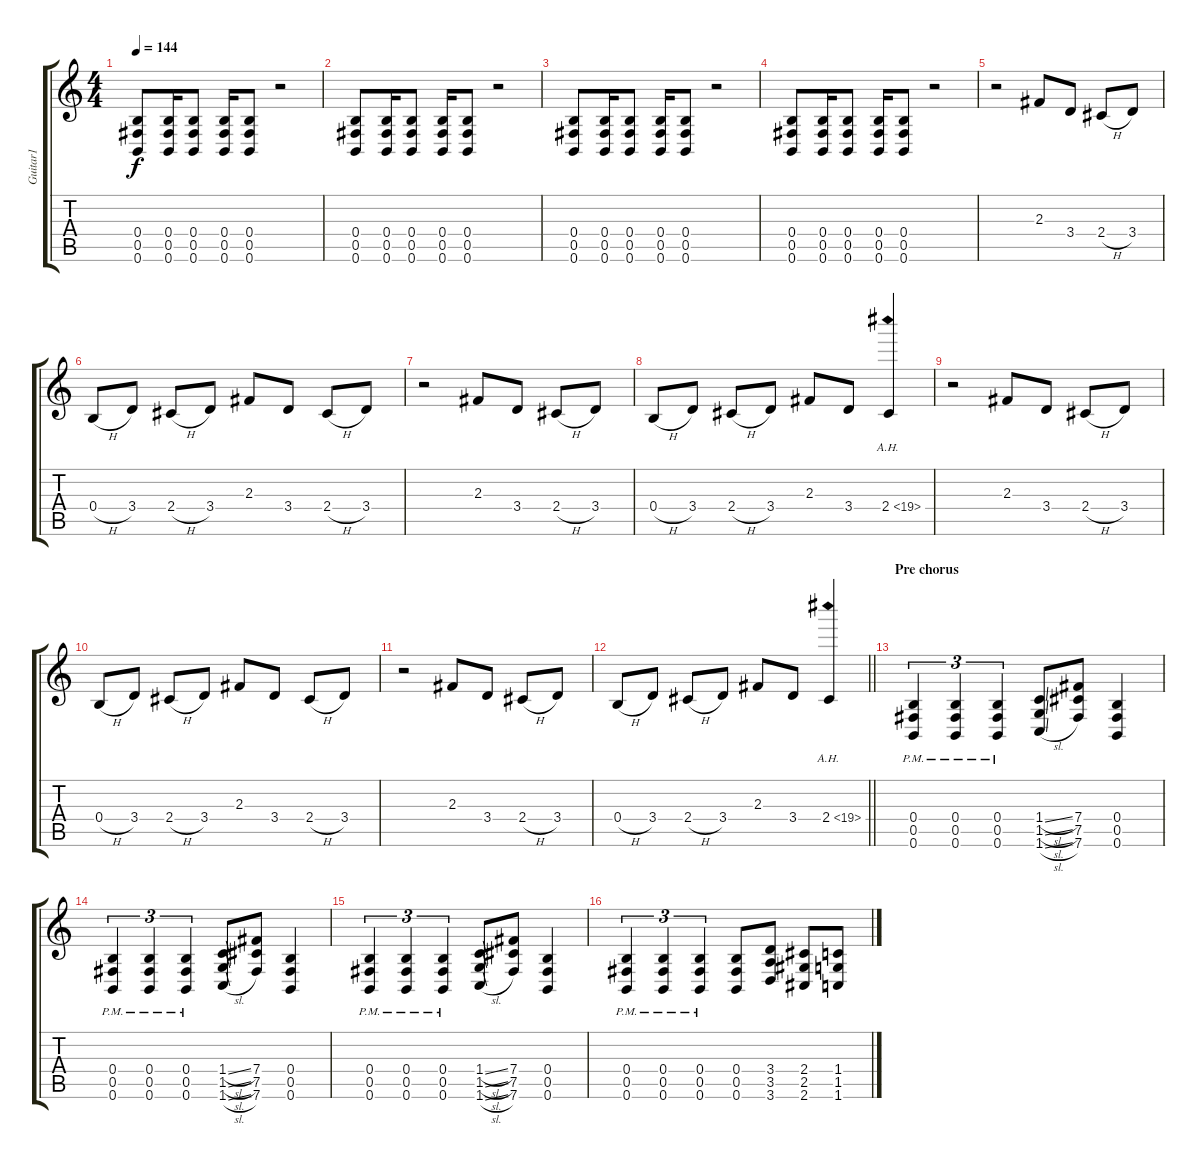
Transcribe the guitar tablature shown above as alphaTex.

\track ("Guitar1" "Guitar1") {instrument distortionguitar}
\staff {score tabs}
\tuning (Db4 Ab3 E3 B2 Gb2 B1) {hide}
\ts (4 4)
\tempo 144
\clef g2
\ks c
(0.4 0.5 0.6).8{dy f} (0.4 0.5 0.6).16 (0.4 0.5 0.6).8 (0.4 0.5 0.6).16 (0.4 0.5 0.6).8 r.2 |
(0.4 0.5 0.6).8 (0.4 0.5 0.6).16 (0.4 0.5 0.6).8 (0.4 0.5 0.6).16 (0.4 0.5 0.6).8 r.2 |
(0.4 0.5 0.6).8 (0.4 0.5 0.6).16 (0.4 0.5 0.6).8 (0.4 0.5 0.6).16 (0.4 0.5 0.6).8 r.2 |
(0.4 0.5 0.6).8 (0.4 0.5 0.6).16 (0.4 0.5 0.6).8 (0.4 0.5 0.6).16 (0.4 0.5 0.6).8 r.2 |
r.2 2.3.8 3.4.8 2.4{h}.8 3.4.8 |
0.4{h}.8 3.4.8 2.4{h}.8 3.4.8 2.3.8 3.4.8 2.4{h}.8 3.4.8 |
r.2 2.3.8 3.4.8 2.4{h}.8 3.4.8 |
0.4{h}.8 3.4.8 2.4{h}.8 3.4.8 2.3.8 3.4.8 2.4{ah 17}.4 |
r.2 2.3.8 3.4.8 2.4{h}.8 3.4.8 |
0.4{h}.8 3.4.8 2.4{h}.8 3.4.8 2.3.8 3.4.8 2.4{h}.8 3.4.8 |
r.2 2.3.8 3.4.8 2.4{h}.8 3.4.8 |
\barLineRight lightlight
0.4{h}.8 3.4.8 2.4{h}.8 3.4.8 2.3.8 3.4.8 2.4{ah 17}.4 |
\section ("" "Pre chorus")
(0.4{pm} 0.5{pm} 0.6{pm}).4{tu (3 2)} (0.4{pm} 0.5{pm} 0.6{pm}).4{tu (3 2)} (0.4{pm} 0.5{pm} 0.6{pm}).4{tu (3 2)} (1.4{sl} 1.5{sl} 1.6{sl}).8 (7.4 7.5 7.6).8 (0.4 0.5 0.6).4 |
(0.4{pm} 0.5{pm} 0.6{pm}).4{tu (3 2)} (0.4{pm} 0.5{pm} 0.6{pm}).4{tu (3 2)} (0.4{pm} 0.5{pm} 0.6{pm}).4{tu (3 2)} (1.4{sl} 1.5{sl} 1.6{sl}).8 (7.4 7.5 7.6).8 (0.4 0.5 0.6).4 |
(0.4{pm} 0.5{pm} 0.6{pm}).4{tu (3 2)} (0.4{pm} 0.5{pm} 0.6{pm}).4{tu (3 2)} (0.4{pm} 0.5{pm} 0.6{pm}).4{tu (3 2)} (1.4{sl} 1.5{sl} 1.6{sl}).8 (7.4 7.5 7.6).8 (0.4 0.5 0.6).4 |
(0.4{pm} 0.5{pm} 0.6{pm}).4{tu (3 2)} (0.4{pm} 0.5{pm} 0.6{pm}).4{tu (3 2)} (0.4{pm} 0.5{pm} 0.6{pm}).4{tu (3 2)} (0.4 0.5 0.6).8 (3.4 3.5 3.6).8 (2.4 2.5 2.6).8 (1.4 1.5 1.6).8
